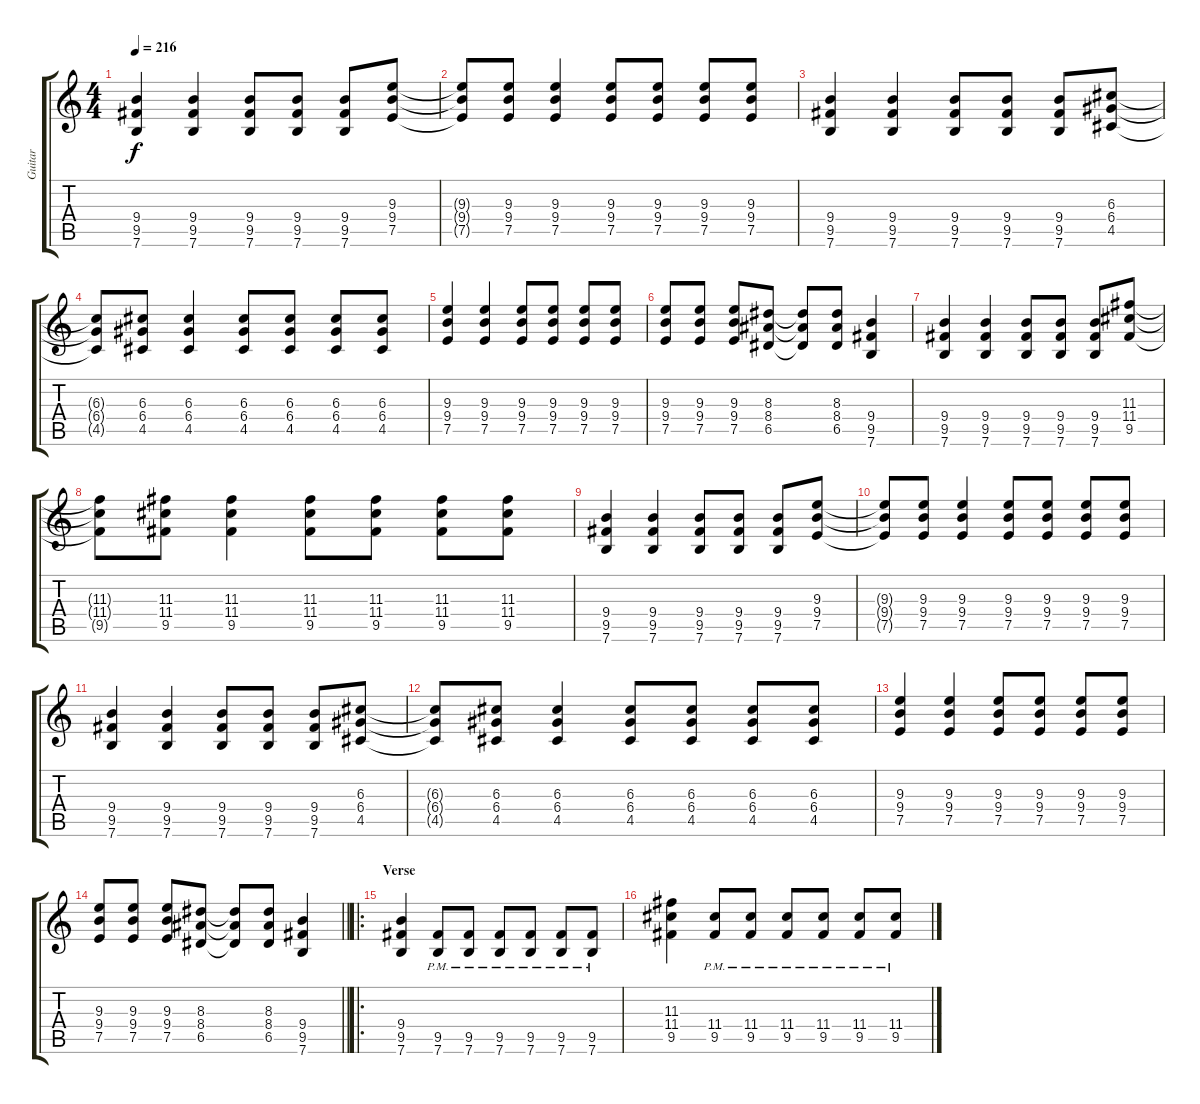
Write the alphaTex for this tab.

\track ("Guitar" "Guitar") {instrument distortionguitar}
\staff {score tabs}
\tuning (E4 B3 G3 D3 A2 E2) {hide}
\ts (4 4)
\tempo 216
\clef g2
\ks c
(9.4 9.5 7.6).4{dy f} (9.4 9.5 7.6).4 (9.4 9.5 7.6).8 (9.4 9.5 7.6).8 (9.4 9.5 7.6).8 (9.3 9.4 7.5).8 |
(9.3{t} 9.4{t} 7.5{t}).8 (9.3 9.4 7.5).8 (9.3 9.4 7.5).4 (9.3 9.4 7.5).8 (9.3 9.4 7.5).8 (9.3 9.4 7.5).8 (9.3 9.4 7.5).8 |
(9.4 9.5 7.6).4 (9.4 9.5 7.6).4 (9.4 9.5 7.6).8 (9.4 9.5 7.6).8 (9.4 9.5 7.6).8 (6.3 6.4 4.5).8 |
(6.3{t} 6.4{t} 4.5{t}).8 (6.3 6.4 4.5).8 (6.3 6.4 4.5).4 (6.3 6.4 4.5).8 (6.3 6.4 4.5).8 (6.3 6.4 4.5).8 (6.3 6.4 4.5).8 |
(9.3 9.4 7.5).4 (9.3 9.4 7.5).4 (9.3 9.4 7.5).8 (9.3 9.4 7.5).8 (9.3 9.4 7.5).8 (9.3 9.4 7.5).8 |
(9.3 9.4 7.5).8 (9.3 9.4 7.5).8 (9.3 9.4 7.5).8 (8.3 8.4 6.5).8 (8.3{t} 8.4{t} 6.5{t}).8 (8.3 8.4 6.5).8 (9.4 9.5 7.6).4 |
(9.4 9.5 7.6).4 (9.4 9.5 7.6).4 (9.4 9.5 7.6).8 (9.4 9.5 7.6).8 (9.4 9.5 7.6).8 (11.3 11.4 9.5).8 |
(11.3{t} 11.4{t} 9.5{t}).8 (11.3 11.4 9.5).8 (11.3 11.4 9.5).4 (11.3 11.4 9.5).8 (11.3 11.4 9.5).8 (11.3 11.4 9.5).8 (11.3 11.4 9.5).8 |
(9.4 9.5 7.6).4 (9.4 9.5 7.6).4 (9.4 9.5 7.6).8 (9.4 9.5 7.6).8 (9.4 9.5 7.6).8 (9.3 9.4 7.5).8 |
(9.3{t} 9.4{t} 7.5{t}).8 (9.3 9.4 7.5).8 (9.3 9.4 7.5).4 (9.3 9.4 7.5).8 (9.3 9.4 7.5).8 (9.3 9.4 7.5).8 (9.3 9.4 7.5).8 |
(9.4 9.5 7.6).4 (9.4 9.5 7.6).4 (9.4 9.5 7.6).8 (9.4 9.5 7.6).8 (9.4 9.5 7.6).8 (6.3 6.4 4.5).8 |
(6.3{t} 6.4{t} 4.5{t}).8 (6.3 6.4 4.5).8 (6.3 6.4 4.5).4 (6.3 6.4 4.5).8 (6.3 6.4 4.5).8 (6.3 6.4 4.5).8 (6.3 6.4 4.5).8 |
(9.3 9.4 7.5).4 (9.3 9.4 7.5).4 (9.3 9.4 7.5).8 (9.3 9.4 7.5).8 (9.3 9.4 7.5).8 (9.3 9.4 7.5).8 |
\barLineRight lightlight
(9.3 9.4 7.5).8 (9.3 9.4 7.5).8 (9.3 9.4 7.5).8 (8.3 8.4 6.5).8 (8.3{t} 8.4{t} 6.5{t}).8 (8.3 8.4 6.5).8 (9.4 9.5 7.6).4 |
\ro
\section ("" "Verse")
(9.4 9.5 7.6).4 (9.5{pm} 7.6{pm}).8 (9.5{pm} 7.6{pm}).8 (9.5{pm} 7.6{pm}).8 (9.5{pm} 7.6{pm}).8 (9.5{pm} 7.6{pm}).8 (9.5{pm} 7.6{pm}).8 |
(11.3 11.4 9.5).4 (11.4{pm} 9.5{pm}).8 (11.4{pm} 9.5{pm}).8 (11.4{pm} 9.5{pm}).8 (11.4{pm} 9.5{pm}).8 (11.4{pm} 9.5{pm}).8 (11.4{pm} 9.5{pm}).8
